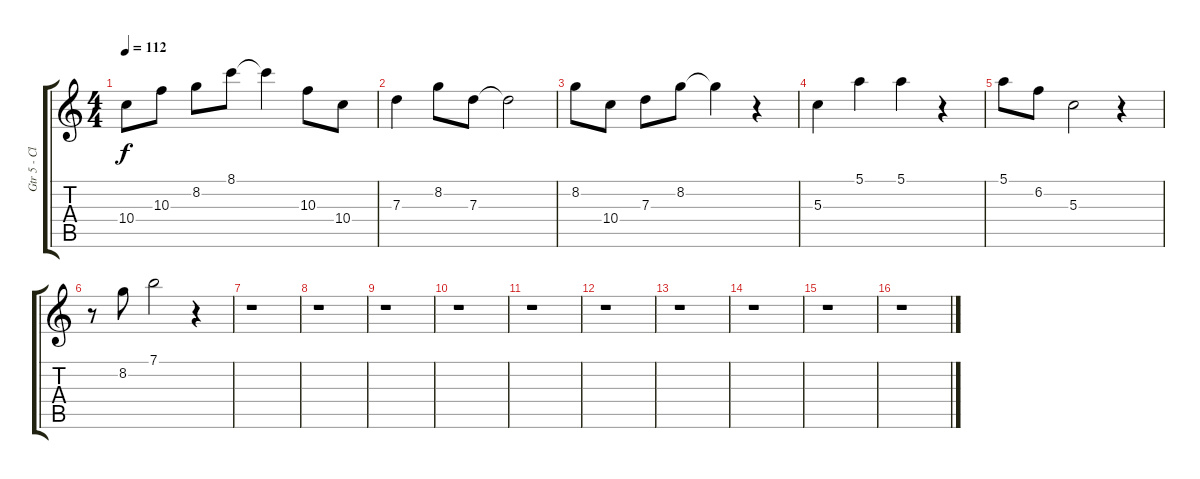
\track ("Gtr 5 - Clean Electric" "Gtr 5 - Cl") {instrument electricguitarclean}
\staff {score tabs}
\tuning (E4 B3 G3 D3 A2 E2) {hide}
\ts (4 4)
\tempo 112
\clef g2
\ks c
10.4.8{dy f} 10.3.8 8.2.8 8.1.8 8.1{t}.4 10.3.8 10.4.8 |
7.3.4 8.2.8 7.3.8 7.3{t}.2 |
8.2.8 10.4.8 7.3.8 8.2.8 8.2{t}.4 r.4 |
5.3.4 5.1.4 5.1.4 r.4 |
5.1.8 6.2.8 5.3.2 r.4 |
r.8 8.2.8 7.1.2 r.4 |
r.1 |
r.1 |
r.1 |
r.1 |
r.1 |
r.1 |
r.1 |
r.1 |
r.1 |
r.1
